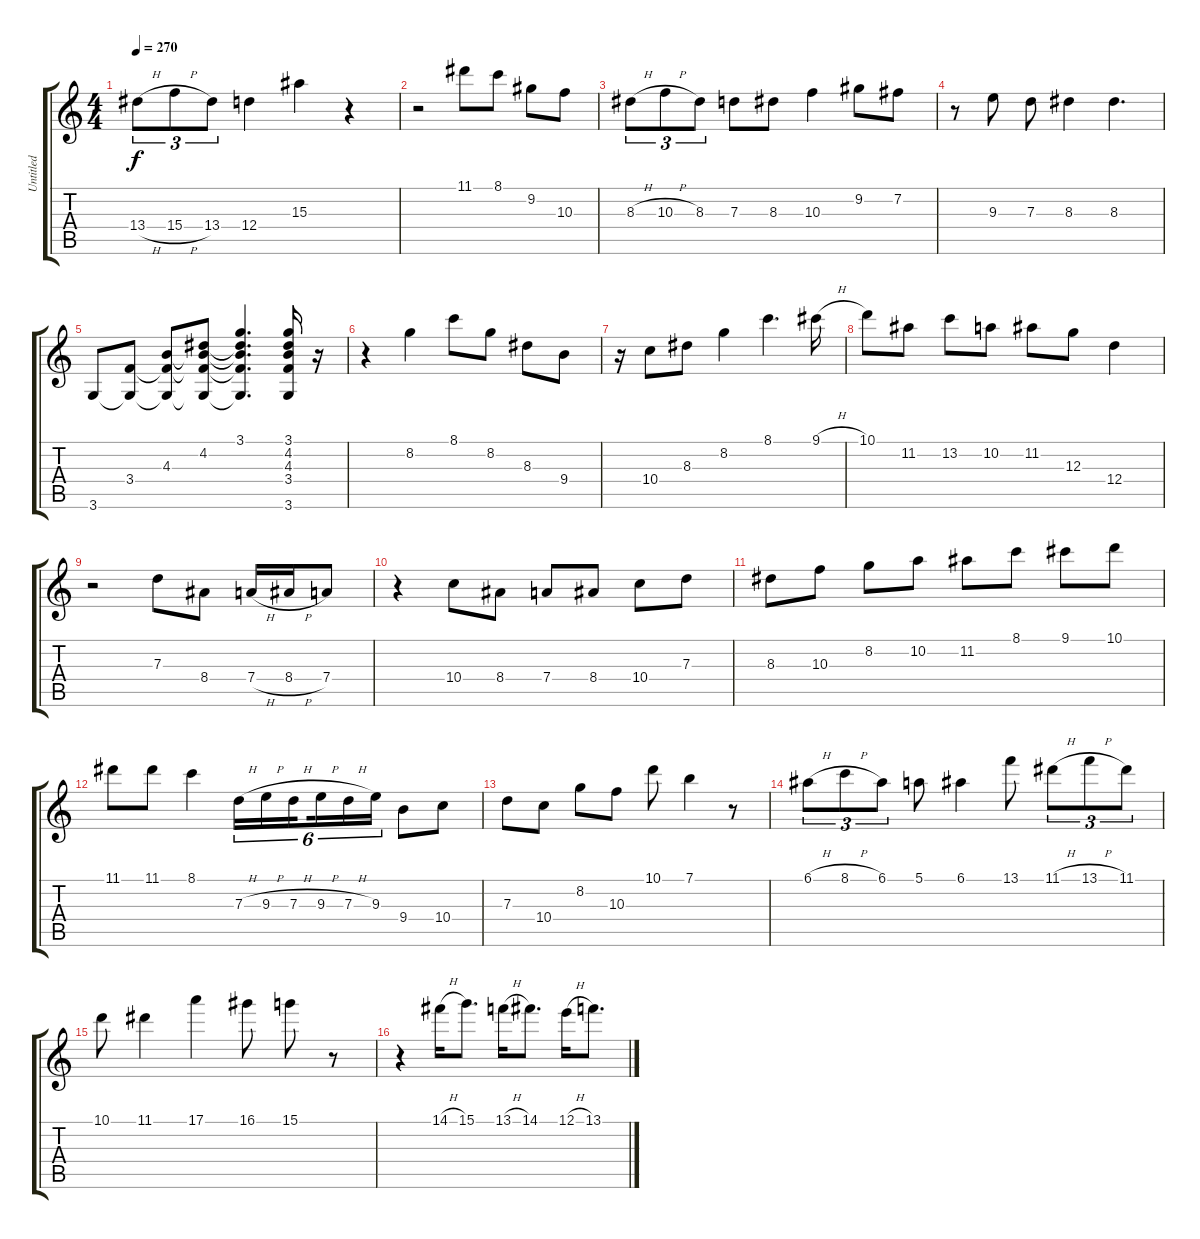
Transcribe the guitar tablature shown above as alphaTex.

\track ("Untitled" "Untitled") {instrument acousticguitarsteel}
\staff {score tabs}
\tuning (E4 B3 G3 D3 A2 E2) {hide}
\ts (4 4)
\tempo 270
\clef g2
\ks c
13.4{h}.8{tu (3 2) dy f} 15.4{h}.8{tu (3 2)} 13.4.8{tu (3 2)} 12.4.4 15.3.4 r.4 |
r.2 11.1.8 8.1.8 9.2.8 10.3.8 |
8.3{h}.8{tu (3 2)} 10.3{h}.8{tu (3 2)} 8.3.8{tu (3 2)} 7.3.8 8.3.8 10.3.4 9.2.8 7.2.8 |
r.8 9.3.8 7.3.8 8.3.4 8.3.4{d} |
3.6.8 (3.4 3.6{t}).8 (4.3 3.4{t} 3.6{t}).8 (4.2 4.3{t} 3.4{t} 3.6{t}).8 (3.1 4.2{t} 4.3{t} 3.4{t} 3.6{t}).4{d} (3.1 4.2 4.3 3.4 3.6).16 r.16 |
r.4 8.2.4 8.1.8 8.2.8 8.3.8 9.4.8 |
r.16 10.4.8 8.3.8 8.2.4 8.1.4{d} 9.1{h}.16 |
10.1.8 11.2.8 13.2.8 10.2.8 11.2.8 12.3.8 12.4.4 |
r.2 7.3.8 8.4.8 7.4{h}.16 8.4{h}.16 7.4.8 |
r.4 10.4.8 8.4.8 7.4.8 8.4.8 10.4.8 7.3.8 |
8.3.8 10.3.8 8.2.8 10.2.8 11.2.8 8.1.8 9.1.8 10.1.8 |
11.1.8 11.1.8 8.1.4 7.3{h}.16{tu (6 4)} 9.3{h}.16{tu (6 4)} 7.3{h}.16{tu (6 4) beam splitsecondary} 9.3{h}.16{tu (6 4)} 7.3{h}.16{tu (6 4)} 9.3.16{tu (6 4)} 9.4.8 10.4.8 |
7.3.8 10.4.8 8.2.8 10.3.8 10.1.8 7.1.4 r.8 |
6.1{h}.8{tu (3 2)} 8.1{h}.8{tu (3 2)} 6.1.8{tu (3 2)} 5.1.8 6.1.4 13.1.8 11.1{h}.8{tu (3 2)} 13.1{h}.8{tu (3 2)} 11.1.8{tu (3 2)} |
10.1.8 11.1.4 17.1.4 16.1.8 15.1.8 r.8 |
r.4 14.1{h}.16 15.1.8{d} 13.1{h}.16 14.1.8{d} 12.1{h}.16 13.1.8{d}
